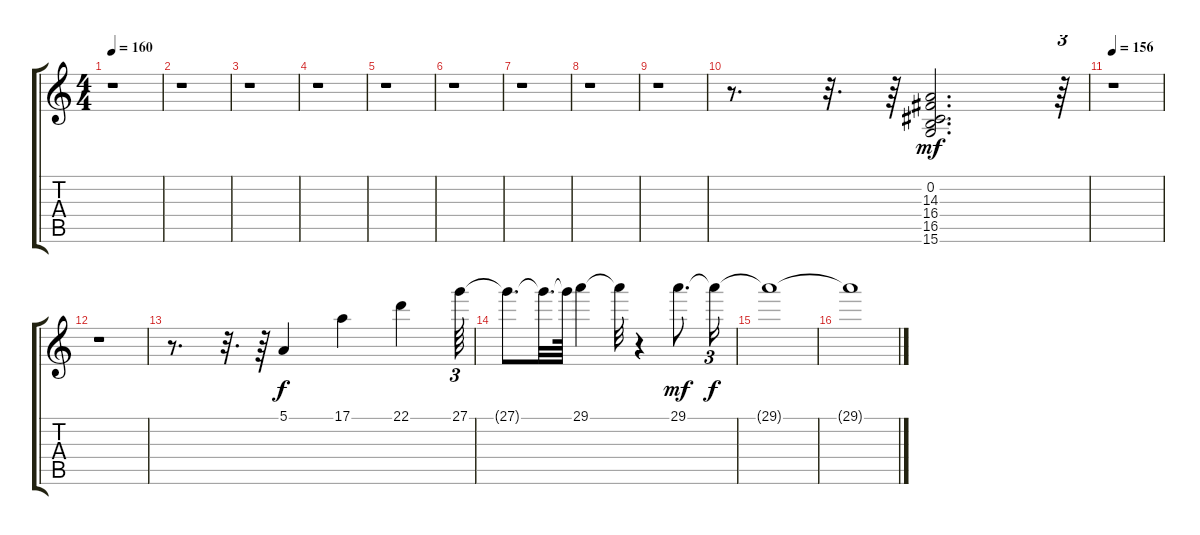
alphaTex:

\track "" {instrument stringensemble2}
\staff {score tabs}
\tuning (E4 B3 G3 D3 A2 E2) {hide}
\ts (4 4)
\tempo 160
\clef g2
\ks c
r.1{dy mp} |
r.1 |
r.1 |
r.1 |
r.1 |
r.1 |
r.1 |
r.1 |
r.1 |
r.8{d} r.32{d} r.64 (0.2 14.3 16.4 16.5 15.6).2{d dy mf} r.64{tu (3 2)} |
\tempo 156
r.1 |
r.1 |
r.8{d} r.32{d} r.64 5.1.4{dy f} 17.1.4 22.1.4 27.1.64{tu (3 2)} |
27.1{t}.8{d} 27.1{t}.32{d} 27.1{t}.64 29.1.4 29.1{t}.32 r.4 29.1.8{d dy mf} 29.1{t}.16{tu (3 2) dy f} |
29.1{t}.1 |
29.1{t}.1
